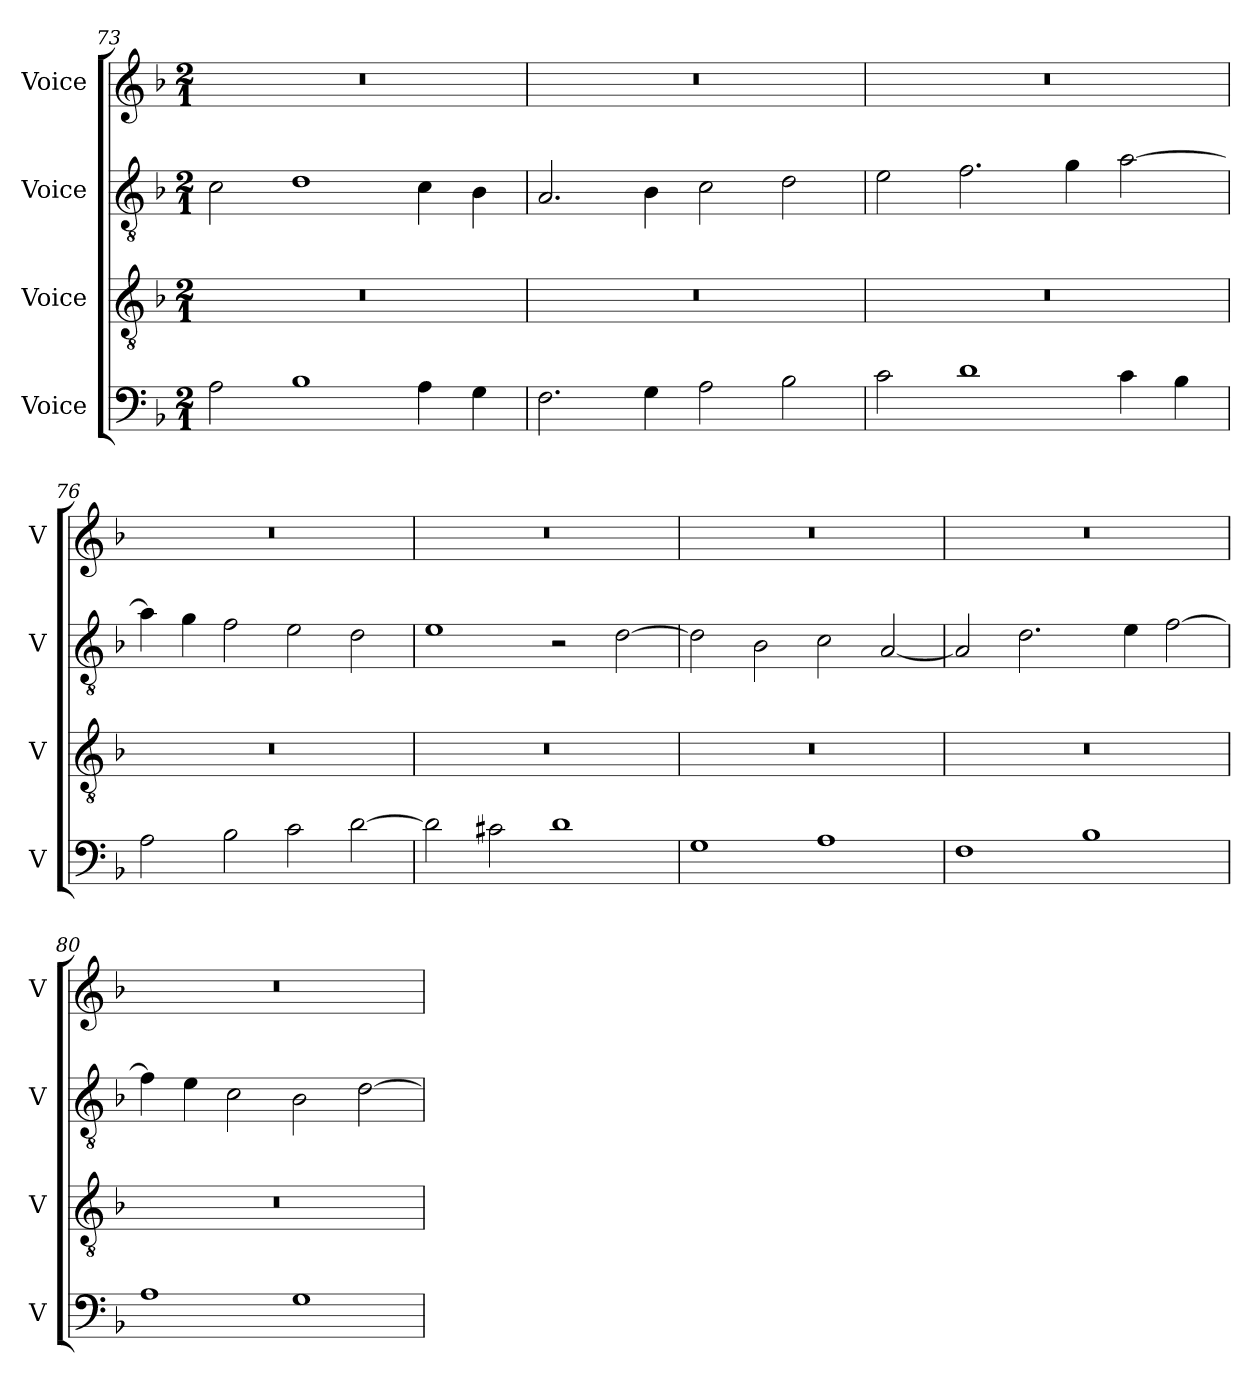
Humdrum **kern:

**kern	**kern	**kern	**kern
*part4	*part3	*part2	*part1
*staff4	*staff3	*staff2	*staff1
*I"Voice	*I"Voice	*I"Voice	*I"Voice
*I'V	*I'V	*I'V	*I'V
*clefF4	*clefGv2	*clefGv2	*clefG2
*k[b-]	*k[b-]	*k[b-]	*k[b-]
*M2/1	*M2/1	*M2/1	*M2/1
=73	=73	=73	=73
2A\	0r	2c\	0r
1B-	.	1d	.
4A\	.	4c\	.
4G\	.	4B-\	.
!!LO:LB:g=z
=74	=74	=74	=74
2.F\	0r	2.A/	0r
4G\	.	4B-\	.
2A\	.	2c\	.
2B-\	.	2d\	.
=75	=75	=75	=75
2c\	0r	2e\	0r
1d	.	2.f\	.
.	.	4g\	.
4c\	.	[2a\	.
4B-\	.	.	.
=76	=76	=76	=76
2A\	0r	4a\]	0r
.	.	4g\	.
2B-\	.	2f\	.
2c\	.	2e\	.
[2d\	.	2d\	.
=77	=77	=77	=77
2d\]	0r	1e	0r
2c#X\	.	.	.
1d	.	2r	.
.	.	[2d\	.
!!LO:LB:g=z
=78	=78	=78	=78
1G	0r	2d\]	0r
.	.	2B-\	.
1A	.	2c\	.
.	.	[2A/	.
=79	=79	=79	=79
1F	0r	2A/]	0r
.	.	2.d\	.
1B-	.	.	.
.	.	4e\	.
.	.	[2f\	.
=80	=80	=80	=80
1A	0r	4f\]	0r
.	.	4e\	.
.	.	2c\	.
1G	.	2B-\	.
.	.	[2d\	.
=	=	=	=
*-	*-	*-	*-
